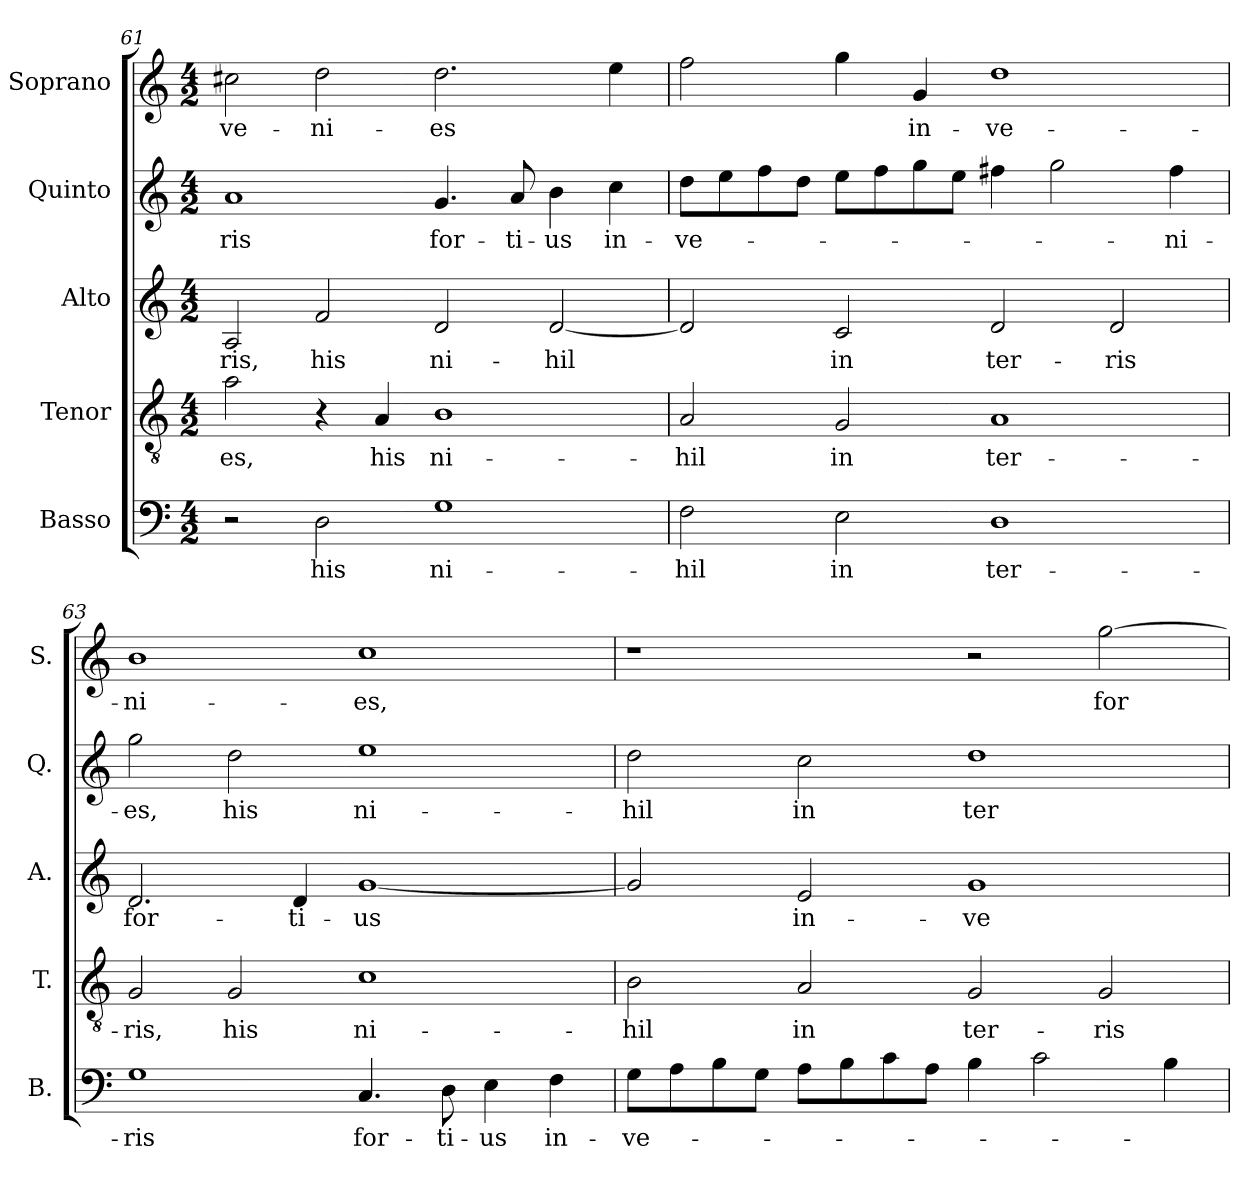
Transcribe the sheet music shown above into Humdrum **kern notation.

**kern	**text	**kern	**text	**kern	**text	**kern	**text	**kern	**text
*part5	*part5	*part4	*part4	*part3	*part3	*part2	*part2	*part1	*part1
*staff5	*staff5	*staff4	*staff4	*staff3	*staff3	*staff2	*staff2	*staff1	*staff1
*I"Basso	*	*I"Tenor	*	*I"Alto	*	*I"Quinto	*	*I"Soprano	*
*I'B.	*	*I'T.	*	*I'A.	*	*I'Q.	*	*I'S.	*
*clefF4	*	*clefGv2	*	*clefG2	*	*clefG2	*	*clefG2	*
*	*	*ITrd7c12	*	*	*	*	*	*	*
*k[]	*	*k[]	*	*k[]	*	*k[]	*	*k[]	*
*C:	*	*C:	*	*C:	*	*C:	*	*C:	*
*M4/2	*	*M4/2	*	*M4/2	*	*M4/2	*	*M4/2	*
=61	=61	=61	=61	=61	=61	=61	=61	=61	=61
!	!	!	!LO:LY:b:color=#000000	!	!	!	!	!	!
!	!	!	!	!	!LO:LY:b:color=#000000	!	!	!	!
!	!	!	!	!	!	!	!LO:LY:b:color=#000000	!	!
!	!	!	!	!	!	!	!	!	!LO:LY:b:color=#000000
2r	.	2Ai\	-es,	2Ai/	-ris,	1ai	-ris	2cc#Xi\	-ve-
!	!LO:LY:b:color=#000000	!	!	!	!	!	!	!	!
!	!	!	!	!	!LO:LY:b:color=#000000	!	!	!	!
!	!	!	!	!	!	!	!	!	!LO:LY:b:color=#000000
2Di\	his	4r	.	2fi/	his	.	.	2ddi\	-ni-
!	!	!	!LO:LY:b:color=#000000	!	!	!	!	!	!
.	.	4AAi/	his	.	.	.	.	.	.
!	!LO:LY:b:color=#000000	!	!	!	!	!	!	!	!
!	!	!	!LO:LY:b:color=#000000	!	!	!	!	!	!
!	!	!	!	!	!LO:LY:b:color=#000000	!	!	!	!
!	!	!	!	!	!	!	!LO:LY:b:color=#000000	!	!
!	!	!	!	!	!	!	!	!	!LO:LY:b:color=#000000
1Gi	ni-	1BBi	ni-	2di/	ni-	4.gi/	for-	2.ddi\	-es
!	!	!	!	!	!	!	!LO:LY:b:color=#000000	!	!
.	.	.	.	.	.	8ai/	-ti-	.	.
!	!	!	!	!	!LO:LY:b:color=#000000	!	!	!	!
!	!	!	!	!	!	!	!LO:LY:b:color=#000000	!	!
.	.	.	.	[2di/	-hil	4bi\	-us	.	.
!	!	!	!	!	!	!	!LO:LY:b:color=#000000	!	!
.	.	.	.	.	.	4cci\	in-	4eei\	.
=62	=62	=62	=62	=62	=62	=62	=62	=62	=62
!	!LO:LY:b:color=#000000	!	!	!	!	!	!	!	!
!	!	!	!LO:LY:b:color=#000000	!	!	!	!	!	!
!	!	!	!	!	!	!	!LO:LY:b:color=#000000	!	!
2Fi\	-hil	2AAi/	-hil	2di/]	.	8ddi\L	-ve-	2ffi\	.
.	.	.	.	.	.	8eei\	.	.	.
.	.	.	.	.	.	8ffi\	.	.	.
.	.	.	.	.	.	8ddi\J	.	.	.
!	!LO:LY:b:color=#000000	!	!	!	!	!	!	!	!
!	!	!	!LO:LY:b:color=#000000	!	!	!	!	!	!
!	!	!	!	!	!LO:LY:b:color=#000000	!	!	!	!
2Ei\	in	2GGi/	in	2ci/	in	8eei\L	.	4ggi\	.
.	.	.	.	.	.	8ffi\	.	.	.
!	!	!	!	!	!	!	!	!	!LO:LY:b:color=#000000
.	.	.	.	.	.	8ggi\	.	4gi/	in-
.	.	.	.	.	.	8eei\J	.	.	.
!	!LO:LY:b:color=#000000	!	!	!	!	!	!	!	!
!	!	!	!LO:LY:b:color=#000000	!	!	!	!	!	!
!	!	!	!	!	!LO:LY:b:color=#000000	!	!	!	!
!	!	!	!	!	!	!	!	!	!LO:LY:b:color=#000000
1Di	ter-	1AAi	ter-	2di/	ter-	4ff#Xi\	.	1ddi	-ve-
.	.	.	.	.	.	2ggi\	.	.	.
!	!	!	!	!	!LO:LY:b:color=#000000	!	!	!	!
.	.	.	.	2di/	-ris	.	.	.	.
!	!	!	!	!	!	!	!LO:LY:b:color=#000000	!	!
.	.	.	.	.	.	4ff#i\	-ni-	.	.
!!LO:LB:g=z
=63	=63	=63	=63	=63	=63	=63	=63	=63	=63
!	!LO:LY:b:color=#000000	!	!	!	!	!	!	!	!
!	!	!	!LO:LY:b:color=#000000	!	!	!	!	!	!
!	!	!	!	!	!LO:LY:b:color=#000000	!	!	!	!
!	!	!	!	!	!	!	!LO:LY:b:color=#000000	!	!
!	!	!	!	!	!	!	!	!	!LO:LY:b:color=#000000
1Gi	-ris	2GGi/	-ris,	2.di/	for-	2ggi\	-es,	1bi	-ni-
!	!	!	!LO:LY:b:color=#000000	!	!	!	!	!	!
!	!	!	!	!	!	!	!LO:LY:b:color=#000000	!	!
.	.	2GGi/	his	.	.	2ddi\	his	.	.
!	!	!	!	!	!LO:LY:b:color=#000000	!	!	!	!
.	.	.	.	4di/	-ti-	.	.	.	.
!	!LO:LY:b:color=#000000	!	!	!	!	!	!	!	!
!	!	!	!LO:LY:b:color=#000000	!	!	!	!	!	!
!	!	!	!	!	!LO:LY:b:color=#000000	!	!	!	!
!	!	!	!	!	!	!	!LO:LY:b:color=#000000	!	!
!	!	!	!	!	!	!	!	!	!LO:LY:b:color=#000000
4.Ci/	for-	1Ci	ni-	[1gi	-us	1eei	ni-	1cci	-es,
!	!LO:LY:b:color=#000000	!	!	!	!	!	!	!	!
8Di\	-ti-	.	.	.	.	.	.	.	.
!	!LO:LY:b:color=#000000	!	!	!	!	!	!	!	!
4Ei\	-us	.	.	.	.	.	.	.	.
!	!LO:LY:b:color=#000000	!	!	!	!	!	!	!	!
4Fi\	in-	.	.	.	.	.	.	.	.
=64	=64	=64	=64	=64	=64	=64	=64	=64	=64
!	!LO:LY:b:color=#000000	!	!	!	!	!	!	!	!
!	!	!	!LO:LY:b:color=#000000	!	!	!	!	!	!
!	!	!	!	!	!	!	!LO:LY:b:color=#000000	!	!
8Gi\L	-ve-	2BBi\	-hil	2gi/]	.	2ddi\	-hil	1r	.
8Ai\	.	.	.	.	.	.	.	.	.
8Bi\	.	.	.	.	.	.	.	.	.
8Gi\J	.	.	.	.	.	.	.	.	.
!	!	!	!LO:LY:b:color=#000000	!	!	!	!	!	!
!	!	!	!	!	!LO:LY:b:color=#000000	!	!	!	!
!	!	!	!	!	!	!	!LO:LY:b:color=#000000	!	!
8Ai\L	.	2AAi/	in	2ei/	in-	2cci\	in	.	.
8Bi\	.	.	.	.	.	.	.	.	.
8ci\	.	.	.	.	.	.	.	.	.
8Ai\J	.	.	.	.	.	.	.	.	.
!	!	!	!LO:LY:b:color=#000000	!	!	!	!	!	!
!	!	!	!	!	!LO:LY:b:color=#000000	!	!	!	!
!	!	!	!	!	!	!	!LO:LY:b:color=#000000	!	!
4Bi\	.	2GGi/	ter-	1gi	-ve-	1ddi	ter-	2r	.
2ci\	.	.	.	.	.	.	.	.	.
!	!	!	!LO:LY:b:color=#000000	!	!	!	!	!	!
!	!	!	!	!	!	!	!	!	!LO:LY:b:color=#000000
.	.	2GGi/	-ris	.	.	.	.	[2ggi\	for-
4Bi\	.	.	.	.	.	.	.	.	.
=	=	=	=	=	=	=	=	=	=
*-	*-	*-	*-	*-	*-	*-	*-	*-	*-
